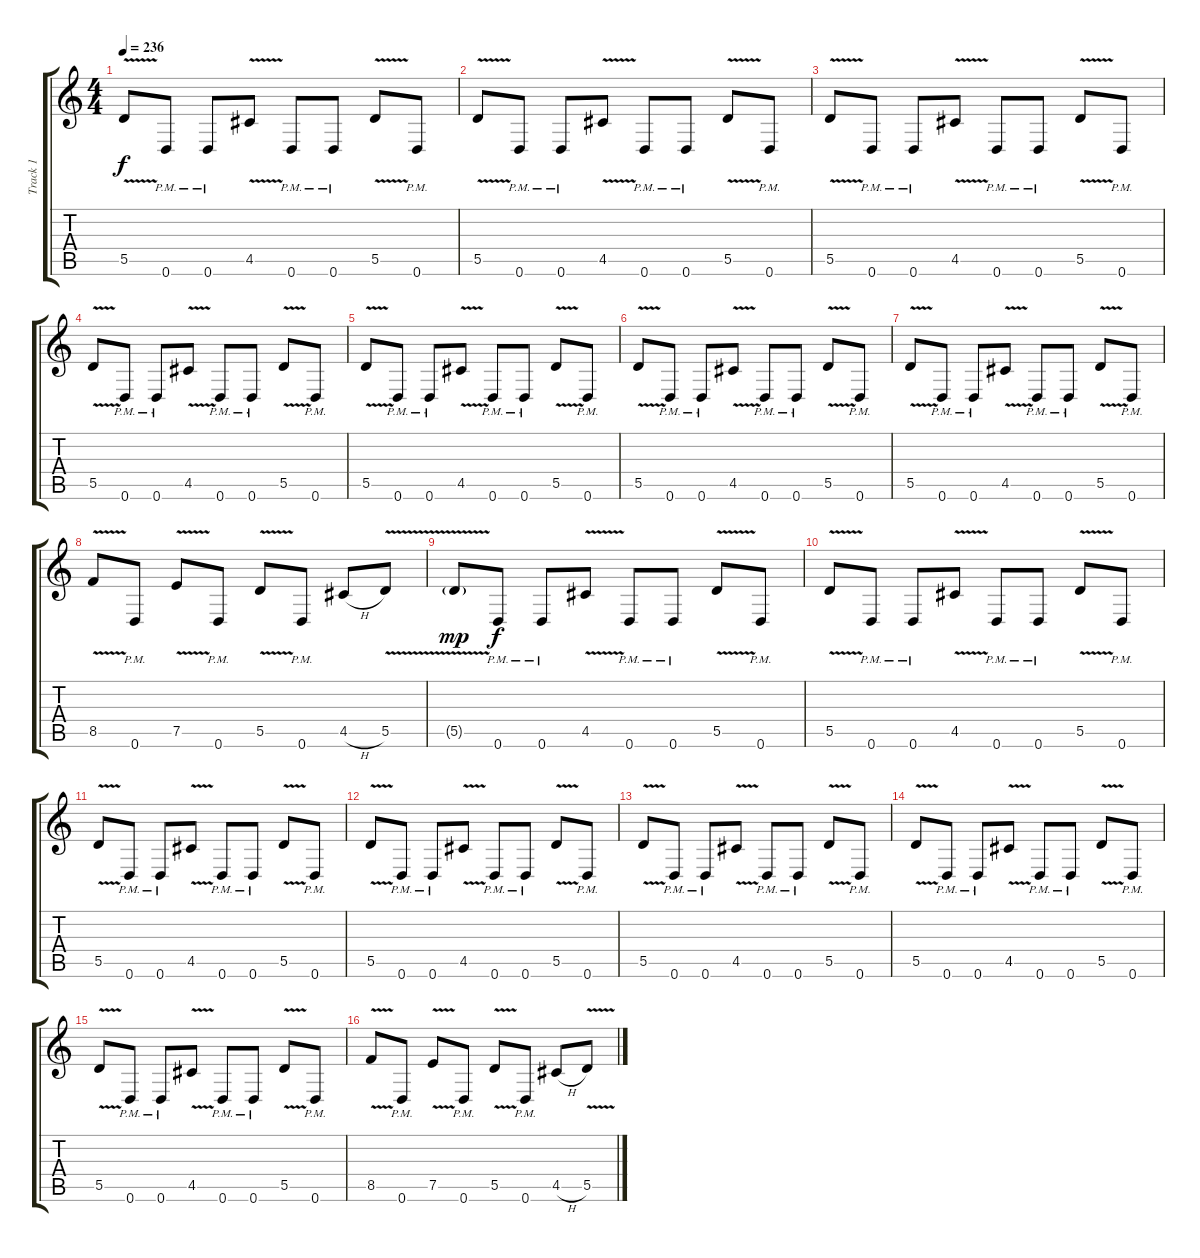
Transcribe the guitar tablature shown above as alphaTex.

\track ("Track 1" "Track 1") {instrument distortionguitar}
\staff {score tabs}
\tuning (E4 B3 G3 D3 A2 D2) {hide}
\ts (4 4)
\tempo 236
\clef g2
\ks c
5.5{v}.8{dy f} 0.6{pm}.8 0.6{pm}.8 4.5{v}.8 0.6{pm}.8 0.6{pm}.8 5.5{v}.8 0.6{pm}.8 |
5.5{v}.8 0.6{pm}.8 0.6{pm}.8 4.5{v}.8 0.6{pm}.8 0.6{pm}.8 5.5{v}.8 0.6{pm}.8 |
5.5{v}.8 0.6{pm}.8 0.6{pm}.8 4.5{v}.8 0.6{pm}.8 0.6{pm}.8 5.5{v}.8 0.6{pm}.8 |
5.5{v}.8 0.6{pm}.8 0.6{pm}.8 4.5{v}.8 0.6{pm}.8 0.6{pm}.8 5.5{v}.8 0.6{pm}.8 |
5.5{v}.8 0.6{pm}.8 0.6{pm}.8 4.5{v}.8 0.6{pm}.8 0.6{pm}.8 5.5{v}.8 0.6{pm}.8 |
5.5{v}.8 0.6{pm}.8 0.6{pm}.8 4.5{v}.8 0.6{pm}.8 0.6{pm}.8 5.5{v}.8 0.6{pm}.8 |
5.5{v}.8 0.6{pm}.8 0.6{pm}.8 4.5{v}.8 0.6{pm}.8 0.6{pm}.8 5.5{v}.8 0.6{pm}.8 |
8.5{v}.8 0.6{pm}.8 7.5{v}.8 0.6{pm}.8 5.5{v}.8 0.6{pm}.8 4.5{h}.8 5.5{v}.8 |
5.5{v g}.8{dy mp} 0.6{pm}.8{dy f} 0.6{pm}.8 4.5{v}.8 0.6{pm}.8 0.6{pm}.8 5.5{v}.8 0.6{pm}.8 |
5.5{v}.8 0.6{pm}.8 0.6{pm}.8 4.5{v}.8 0.6{pm}.8 0.6{pm}.8 5.5{v}.8 0.6{pm}.8 |
5.5{v}.8 0.6{pm}.8 0.6{pm}.8 4.5{v}.8 0.6{pm}.8 0.6{pm}.8 5.5{v}.8 0.6{pm}.8 |
5.5{v}.8 0.6{pm}.8 0.6{pm}.8 4.5{v}.8 0.6{pm}.8 0.6{pm}.8 5.5{v}.8 0.6{pm}.8 |
5.5{v}.8 0.6{pm}.8 0.6{pm}.8 4.5{v}.8 0.6{pm}.8 0.6{pm}.8 5.5{v}.8 0.6{pm}.8 |
5.5{v}.8 0.6{pm}.8 0.6{pm}.8 4.5{v}.8 0.6{pm}.8 0.6{pm}.8 5.5{v}.8 0.6{pm}.8 |
5.5{v}.8 0.6{pm}.8 0.6{pm}.8 4.5{v}.8 0.6{pm}.8 0.6{pm}.8 5.5{v}.8 0.6{pm}.8 |
8.5{v}.8 0.6{pm}.8 7.5{v}.8 0.6{pm}.8 5.5{v}.8 0.6{pm}.8 4.5{h}.8 5.5{v}.8
